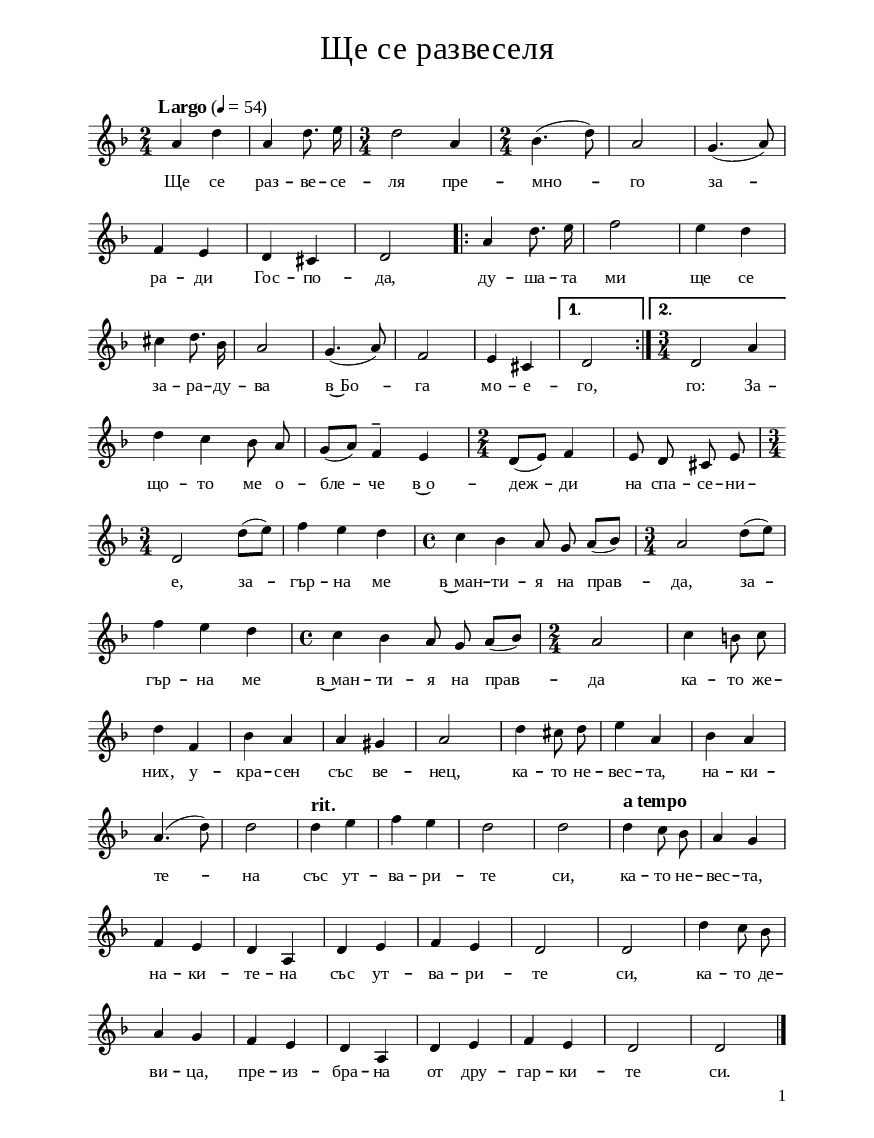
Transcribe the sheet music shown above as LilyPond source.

\version "2.24.4"

% include paper part and global functions
\include "include/globals.ily"

\bookpart {
  \label #'ref021
  \tocItem \markup "Ще се развеселя"
  \paper {
    print-all-headers = ##t
    print-page-number = ##t
    print-first-page-number = ##t

    % put page numbers on the bottom
    oddHeaderMarkup = \markup ""
    evenHeaderMarkup = \markup ""
    oddFooterMarkup = \markup
    \fill-line {
      ""
      \if \should-print-page-number \fromproperty #'page:page-number-string
    }
    evenFooterMarkup = \markup
    \fill-line {
      \if \should-print-page-number \fromproperty #'page:page-number-string
      ""
    }

    left-margin = 1.5\cm
    right-margin = 1.5\cm
    top-margin = 1.6\cm
    bottom-margin = 1.2\cm
    ragged-bottom = ##t % do not spread the staves to fill the whole vertical space

    % change distance between staves
    system-system-spacing =
    #'((basic-distance . 10)
       (minimum-distance . 6)
       (padding . 1)
       (stretchability . 12))
  }
  \score {
    \include "include/score-layout.ily"

    \new Voice \absolute {
      \clef treble
      \key d \minor
      \time 2/4
      \tempoFunc "Largo" 4 "54"
      \autoBeamOff

      a'4 d''4 | a'4 d''8. e''16 | \time 3/4 d''2 a'4 | \time 2/4 bes'4. ( d''8 ) | a'2 | g'4. ( a'8 ) | \break

      f'4 e'4 | d'4 cis'4 | d'2 | \repeat volta 2 {
        a'4 d''8. e''16 | f''2 | e''4 d''4  \break

        cis''4 d''8. bes'16 | a'2 | g'4. ( a'8 ) | f'2 | e'4 cis'4 |
      } \alternative { {d'2 } {\time 3/4 d'2 a'4} } \break

      d''4 c''4 bes'8 a'8 | g'8([a'8]) f'4^- e'4 | \time 2/4 d'8([e'8]) f'4 | e'8 d'8 cis'8 e'8 | \break

      \time 3/4 d'2 d''8 ([e''8]) | f''4 e''4 d''4 | \time 4/4 c''4 bes'4 a'8 g'8 a'8([bes'8]) | \time 3/4 a'2 d''8 ([e''8]) | \break

      f''4 e''4 d''4 | \time 4/4 c''4 bes'4 a'8 g'8 a'8 ([bes'8]) | \time 2/4 a'2 | c''4 b'8 c'' | \break

      d''4 f'4 | bes'4 a'4 | a'4 gis'4 | a'2 | d''4 cis''8 d''8 | e''4 a'4 | bes'4 a'4 |

      a'4. ( d''8 ) | d''2 | \tempo "rit." d''4 e''4 | f''4 e''4 | d''2 | d''2 | \tempo "a tempo" d''4 c''8 bes'8 | a'4 g'4 | \break

      f'4 e'4 | d'4 a4 | d'4 e'4 | f'4 e'4 | d'2 | d'2 | d''4 c''8\noBeam bes'8 | \break

      a'4 g'4 | f'4 e'4 | d'4 a4 | d'4 e'4 | f'4 e'4 | d'2 | d'2 | \bar "|."
    }

    \addlyrics {
      Ще се раз -- ве -- се -- ля пре -- мно -- го за --
      ра -- ди Гос -- по -- да, ду -- ша -- та ми ще се
      за -- ра -- ду -- ва в~Бо -- га мо -- е -- го, го: За --
      що -- то ме о -- бле -- че в~o -- деж -- ди на спа -- се -- ни --
      е, за -- гър -- на ме в~ман -- ти -- я на прав -- да, за --
      гър -- на ме в~ман -- ти -- я на прав -- да ка -- то же --
      них, у -- кра -- сен със ве -- нец, ка -- то не -- вес -- та, на -- ки --
      те -- на със ут -- ва -- ри -- те си, ка -- то не -- вес -- та,
      на -- ки -- те -- на със ут -- ва -- ри -- те си, ка -- то де --
      ви -- ца, пре -- из -- бра -- на от дру -- гар -- ки -- те си.
    }

    \header {
      title = \titleFunc #'ref_desc_4 "Ще се развеселя" "Šte se razveselja"
    }

    \midi{}

  } % score


} % bookpart
